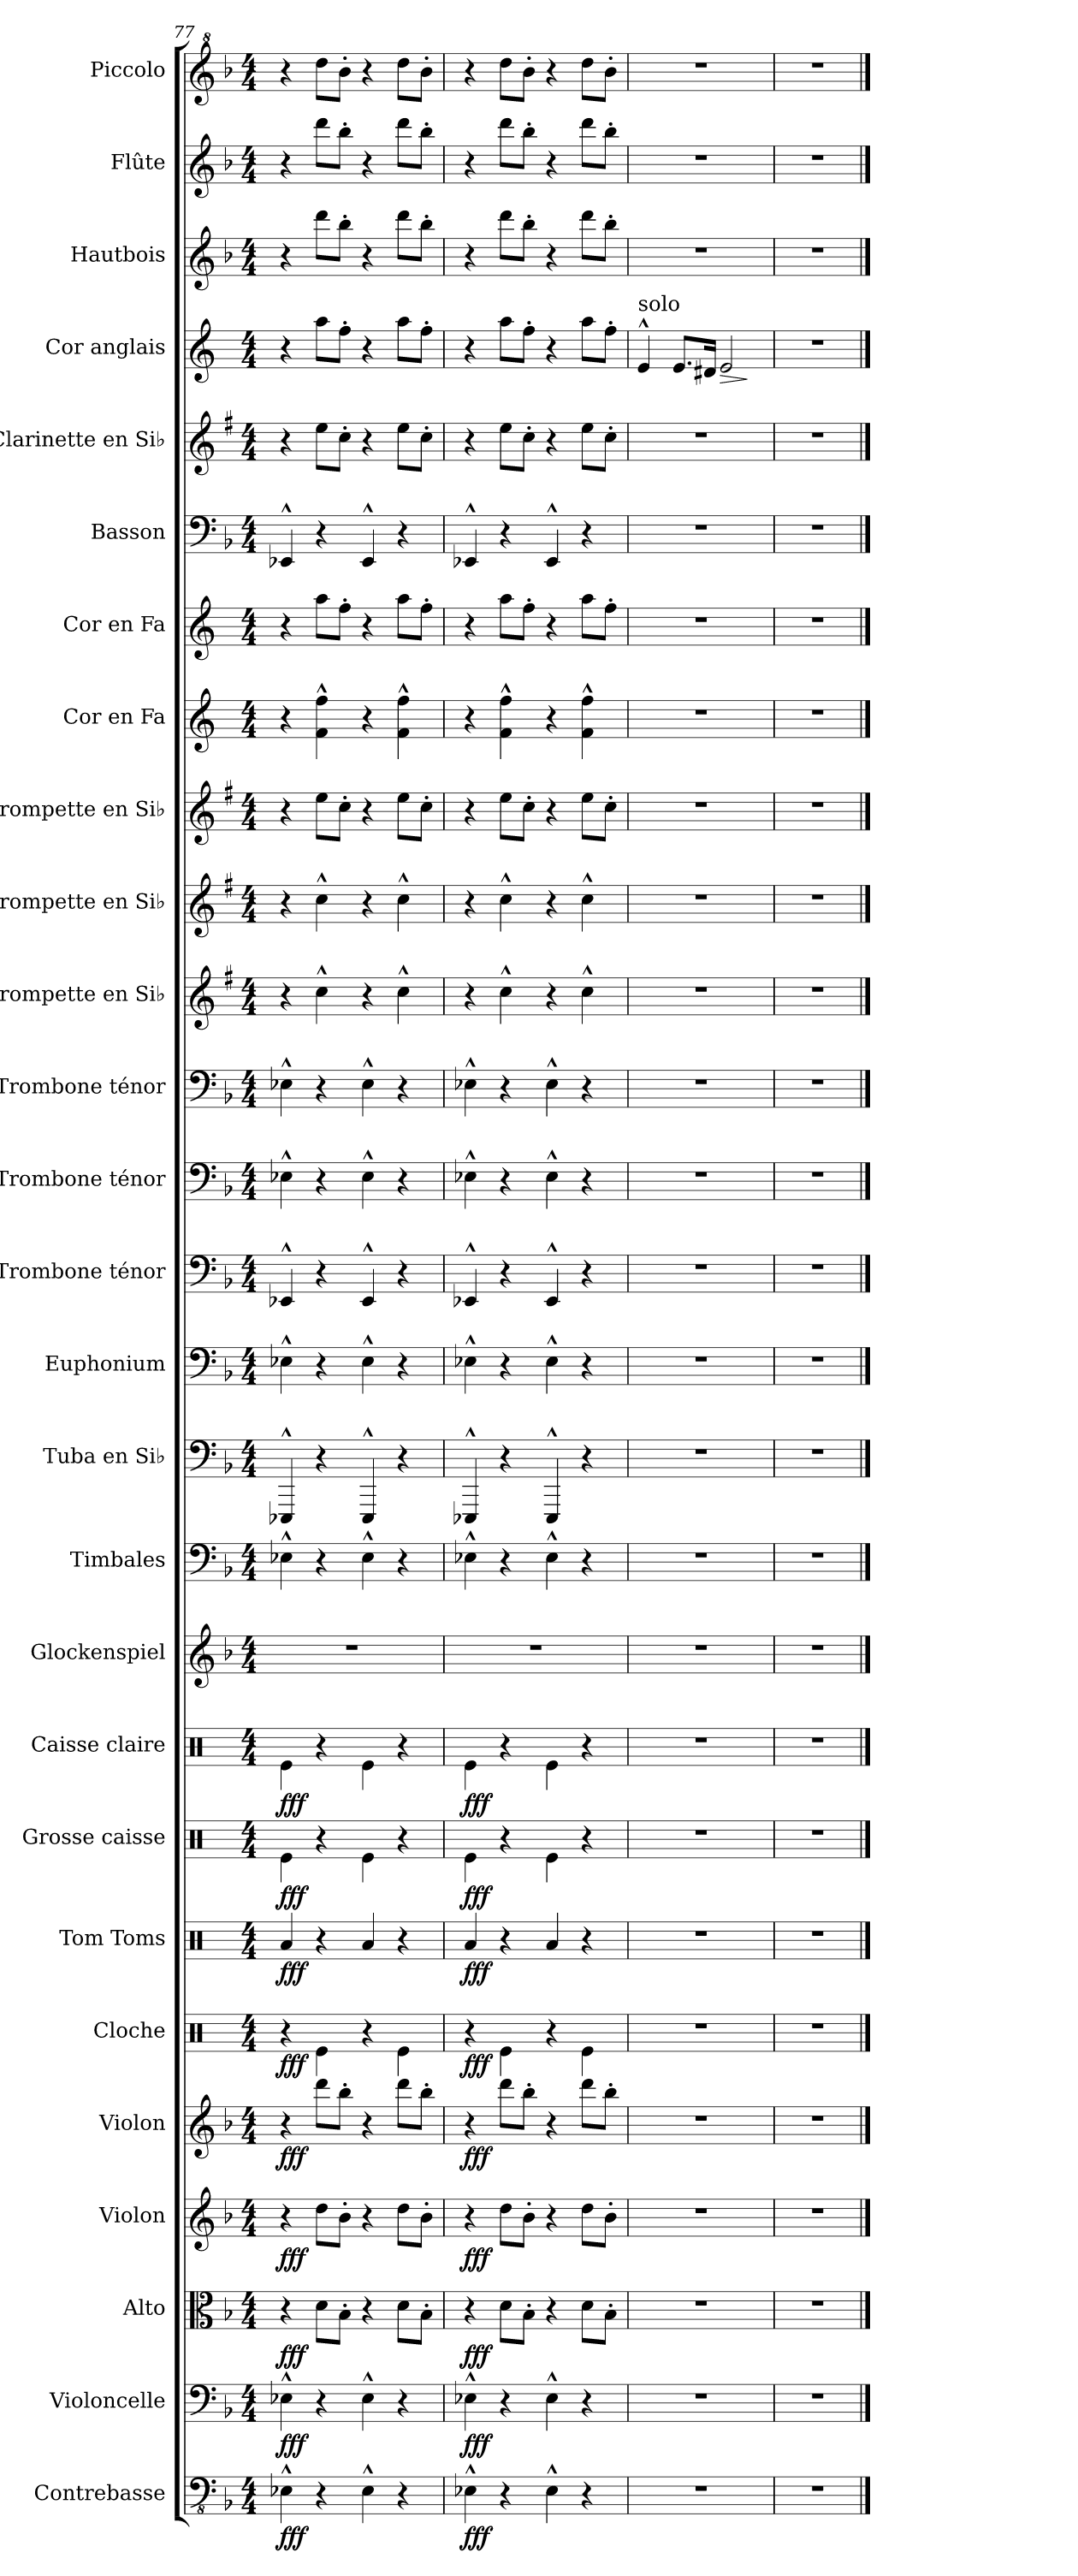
**kern	**dynam	**kern	**dynam	**kern	**dynam	**kern	**dynam	**kern	**dynam	**kern	**dynam	**kern	**dynam	**kern	**dynam	**kern	**dynam	**kern	**kern	**kern	**kern	**kern	**kern	**kern	**kern	**kern	**kern	**kern	**kern	**kern	**kern	**kern	**dynam	**kern	**kern	**kern
*part27	*part27	*part26	*part26	*part25	*part25	*part24	*part24	*part23	*part23	*part22	*part22	*part21	*part21	*part20	*part20	*part19	*part19	*part18	*part17	*part16	*part15	*part14	*part13	*part12	*part11	*part10	*part9	*part8	*part7	*part6	*part5	*part4	*part4	*part3	*part2	*part1
*staff27	*staff27	*staff26	*staff26	*staff25	*staff25	*staff24	*staff24	*staff23	*staff23	*staff22	*staff22	*staff21	*staff21	*staff20	*staff20	*staff19	*staff19	*staff18	*staff17	*staff16	*staff15	*staff14	*staff13	*staff12	*staff11	*staff10	*staff9	*staff8	*staff7	*staff6	*staff5	*staff4	*staff4	*staff3	*staff2	*staff1
*I"Contrebasse	*	*I"Violoncelle	*	*I"Alto	*	*I"Violon	*	*I"Violon	*	*I"Cloche	*	*I"Tom Toms	*	*I"Grosse caisse	*	*I"Caisse claire	*	*I"Glockenspiel	*I"Timbales	*I"Tuba en Si♭	*I"Euphonium	*I"Trombone ténor	*I"Trombone ténor	*I"Trombone ténor	*I"Trompette en Si♭	*I"Trompette en Si♭	*I"Trompette en Si♭	*I"Cor en Fa	*I"Cor en Fa	*I"Basson	*I"Clarinette en Si♭	*I"Cor anglais	*	*I"Hautbois	*I"Flûte	*I"Piccolo
*I'Cb.	*	*I'Vlc.	*	*I'Alt.	*	*I'Vln.	*	*I'Vln.	*	*I'Clo.	*	*I'Toms	*	*I'Gr. C.	*	*I'C.Cl.	*	*I'Glk.	*I'Timb.	*I'Tu. Si♭	*I'Eu.	*I'Trb. T.	*I'Trb. T.	*I'Trb. T.	*I'Tromp. Si♭	*I'Tromp. Si♭	*I'Tromp. Si♭	*I'Cor Fa	*I'Cor Fa	*I'Bsn.	*I'Clar. Si♭	*I'C. A.	*	*I'Htbs.	*I'Fl.	*I'Picc.
*clefFv4	*	*clefF4	*	*clefC3	*	*clefG2	*	*clefG2	*	*clefX	*	*clefX	*	*clefX	*	*clefX	*	*clefG2	*clefF4	*clefF4	*clefF4	*clefF4	*clefF4	*clefF4	*clefG2	*clefG2	*clefG2	*clefG2	*clefG2	*clefF4	*clefG2	*clefG2	*	*clefG2	*clefG2	*clefG^2
*	*	*	*	*	*	*	*	*	*	*	*	*	*	*	*	*	*	*ITrd-14c-24	*	*	*	*	*	*	*ITrd1c2	*ITrd1c2	*ITrd1c2	*ITrd4c7	*ITrd4c7	*	*ITrd1c2	*ITrd4c7	*	*	*	*ITrd-7c-12
*k[b-]	*	*k[b-]	*	*k[b-]	*	*k[b-]	*	*k[b-]	*	*k[]	*	*k[]	*	*k[]	*	*k[]	*	*k[b-]	*k[b-]	*k[b-]	*k[b-]	*k[b-]	*k[b-]	*k[b-]	*k[b-]	*k[b-]	*k[b-]	*k[b-]	*k[b-]	*k[b-]	*k[b-]	*k[b-]	*	*k[b-]	*k[b-]	*k[b-]
*M4/4	*	*M4/4	*	*M4/4	*	*M4/4	*	*M4/4	*	*M4/4	*	*M4/4	*	*M4/4	*	*M4/4	*	*M4/4	*M4/4	*M4/4	*M4/4	*M4/4	*M4/4	*M4/4	*M4/4	*M4/4	*M4/4	*M4/4	*M4/4	*M4/4	*M4/4	*M4/4	*	*M4/4	*M4/4	*M4/4
=77	=77	=77	=77	=77	=77	=77	=77	=77	=77	=77	=77	=77	=77	=77	=77	=77	=77	=77	=77	=77	=77	=77	=77	=77	=77	=77	=77	=77	=77	=77	=77	=77	=77	=77	=77	=77
!	!LO:DY:b	!	!LO:DY:b	!	!LO:DY:b	!	!LO:DY:b	!	!LO:DY:b	!	!LO:DY:b	!	!LO:DY:b	!	!LO:DY:b	!	!LO:DY:b	!	!	!	!	!	!	!	!	!	!	!	!	!	!	!	!	!	!	!
4EE-X^^\	fff	4E-X^^\	fff	4r	fff	4r	fff	4r	fff	4r	fff	4Ra/	fff	4Re\	fff	4Re\	fff	1r	4E-X^^\	4EEE-X^^/	4E-X^^\	4EE-X^^/	4E-X^^\	4E-X^^\	4r	4r	4r	4r	4r	4EE-X^^/	4r	4r	.	4r	4r	4r
4r	.	4r	.	8d\L	.	8dd\L	.	8ddd\L	.	4Re\	.	4r	.	4r	.	4r	.	.	4r	4r	4r	4r	4r	4r	4b-^^\	4b-^^\	8dd\L	4B-\^^ 4b-\^^	8dd\L	4r	8dd\L	8dd\L	.	8ddd\L	8ddd\L	8dddd\L
.	.	.	.	8B-'\J	.	8b-'\J	.	8bb-'\J	.	.	.	.	.	.	.	.	.	.	.	.	.	.	.	.	.	.	8b-'\J	.	8b-'\J	.	8b-'\J	8b-'\J	.	8bb-'\J	8bb-'\J	8bbb-'\J
4EE-^^\	.	4E-^^\	.	4r	.	4r	.	4r	.	4r	.	4Ra/	.	4Re\	.	4Re\	.	.	4E-^^\	4EEE-^^/	4E-^^\	4EE-^^/	4E-^^\	4E-^^\	4r	4r	4r	4r	4r	4EE-^^/	4r	4r	.	4r	4r	4r
4r	.	4r	.	8d\L	.	8dd\L	.	8ddd\L	.	4Re\	.	4r	.	4r	.	4r	.	.	4r	4r	4r	4r	4r	4r	4b-^^\	4b-^^\	8dd\L	4B-\^^ 4b-\^^	8dd\L	4r	8dd\L	8dd\L	.	8ddd\L	8ddd\L	8dddd\L
.	.	.	.	8B-'\J	.	8b-'\J	.	8bb-'\J	.	.	.	.	.	.	.	.	.	.	.	.	.	.	.	.	.	.	8b-'\J	.	8b-'\J	.	8b-'\J	8b-'\J	.	8bb-'\J	8bb-'\J	8bbb-'\J
=78	=78	=78	=78	=78	=78	=78	=78	=78	=78	=78	=78	=78	=78	=78	=78	=78	=78	=78	=78	=78	=78	=78	=78	=78	=78	=78	=78	=78	=78	=78	=78	=78	=78	=78	=78	=78
!	!LO:DY:b	!	!LO:DY:b	!	!LO:DY:b	!	!LO:DY:b	!	!LO:DY:b	!	!LO:DY:b	!	!LO:DY:b	!	!LO:DY:b	!	!LO:DY:b	!	!	!	!	!	!	!	!	!	!	!	!	!	!	!	!	!	!	!
4EE-X^^\	fff	4E-X^^\	fff	4r	fff	4r	fff	4r	fff	4r	fff	4Ra/	fff	4Re\	fff	4Re\	fff	1r	4E-X^^\	4EEE-X^^/	4E-X^^\	4EE-X^^/	4E-X^^\	4E-X^^\	4r	4r	4r	4r	4r	4EE-X^^/	4r	4r	.	4r	4r	4r
4r	.	4r	.	8d\L	.	8dd\L	.	8ddd\L	.	4Re\	.	4r	.	4r	.	4r	.	.	4r	4r	4r	4r	4r	4r	4b-^^\	4b-^^\	8dd\L	4B-\^^ 4b-\^^	8dd\L	4r	8dd\L	8dd\L	.	8ddd\L	8ddd\L	8dddd\L
.	.	.	.	8B-'\J	.	8b-'\J	.	8bb-'\J	.	.	.	.	.	.	.	.	.	.	.	.	.	.	.	.	.	.	8b-'\J	.	8b-'\J	.	8b-'\J	8b-'\J	.	8bb-'\J	8bb-'\J	8bbb-'\J
4EE-^^\	.	4E-^^\	.	4r	.	4r	.	4r	.	4r	.	4Ra/	.	4Re\	.	4Re\	.	.	4E-^^\	4EEE-^^/	4E-^^\	4EE-^^/	4E-^^\	4E-^^\	4r	4r	4r	4r	4r	4EE-^^/	4r	4r	.	4r	4r	4r
4r	.	4r	.	8d\L	.	8dd\L	.	8ddd\L	.	4Re\	.	4r	.	4r	.	4r	.	.	4r	4r	4r	4r	4r	4r	4b-^^\	4b-^^\	8dd\L	4B-\^^ 4b-\^^	8dd\L	4r	8dd\L	8dd\L	.	8ddd\L	8ddd\L	8dddd\L
.	.	.	.	8B-'\J	.	8b-'\J	.	8bb-'\J	.	.	.	.	.	.	.	.	.	.	.	.	.	.	.	.	.	.	8b-'\J	.	8b-'\J	.	8b-'\J	8b-'\J	.	8bb-'\J	8bb-'\J	8bbb-'\J
=79	=79	=79	=79	=79	=79	=79	=79	=79	=79	=79	=79	=79	=79	=79	=79	=79	=79	=79	=79	=79	=79	=79	=79	=79	=79	=79	=79	=79	=79	=79	=79	=79	=79	=79	=79	=79
!	!	!	!	!	!	!	!	!	!	!	!	!	!	!	!	!	!	!	!	!	!	!	!	!	!	!	!	!	!	!	!	!LO:TX:a:t=solo	!	!	!	!
1r	.	1r	.	1r	.	1r	.	1r	.	1r	.	1r	.	1r	.	1r	.	1r	1r	1r	1r	1r	1r	1r	1r	1r	1r	1r	1r	1r	1r	4A^^/	.	1r	1r	1r
.	.	.	.	.	.	.	.	.	.	.	.	.	.	.	.	.	.	.	.	.	.	.	.	.	.	.	.	.	.	.	.	8.A/L	.	.	.	.
.	.	.	.	.	.	.	.	.	.	.	.	.	.	.	.	.	.	.	.	.	.	.	.	.	.	.	.	.	.	.	.	16G#X/Jk	.	.	.	.
!	!	!	!	!	!	!	!	!	!	!	!	!	!	!	!	!	!	!	!	!	!	!	!	!	!	!	!	!	!	!	!	!	!LO:HP:b	!	!	!
.	.	.	.	.	.	.	.	.	.	.	.	.	.	.	.	.	.	.	.	.	.	.	.	.	.	.	.	.	.	.	.	2A/	>	.	.	.
.	.	.	.	.	.	.	.	.	.	.	.	.	.	.	.	.	.	.	.	.	.	.	.	.	.	.	.	.	.	.	.	.	]	.	.	.
=80	=80	=80	=80	=80	=80	=80	=80	=80	=80	=80	=80	=80	=80	=80	=80	=80	=80	=80	=80	=80	=80	=80	=80	=80	=80	=80	=80	=80	=80	=80	=80	=80	=80	=80	=80	=80
1r	.	1r	.	1r	.	1r	.	1r	.	1r	.	1r	.	1r	.	1r	.	1r	1r	1r	1r	1r	1r	1r	1r	1r	1r	1r	1r	1r	1r	1r	.	1r	1r	1r
==	==	==	==	==	==	==	==	==	==	==	==	==	==	==	==	==	==	==	==	==	==	==	==	==	==	==	==	==	==	==	==	==	==	==	==	==
*-	*-	*-	*-	*-	*-	*-	*-	*-	*-	*-	*-	*-	*-	*-	*-	*-	*-	*-	*-	*-	*-	*-	*-	*-	*-	*-	*-	*-	*-	*-	*-	*-	*-	*-	*-	*-
